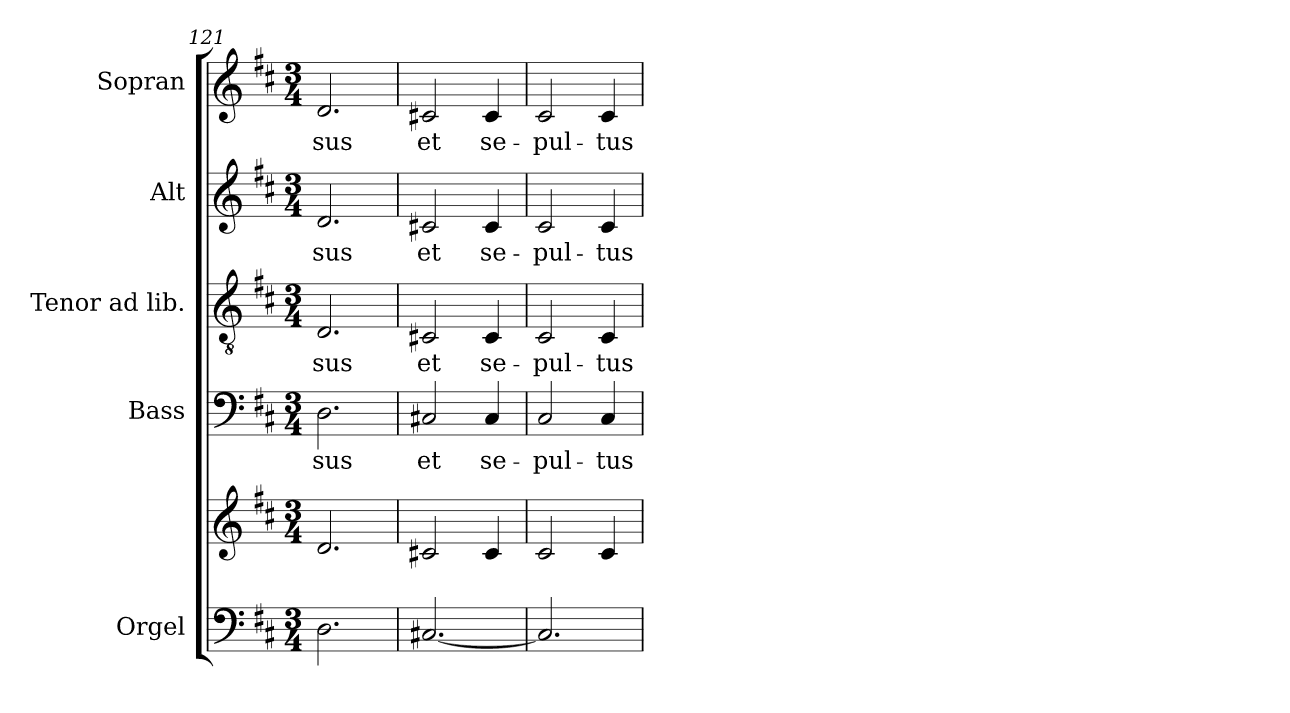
**kern	**kern	**kern	**text	**kern	**text	**kern	**text	**kern	**text
*part5	*part5	*part4	*part4	*part3	*part3	*part2	*part2	*part1	*part1
*staff6	*staff5	*staff4	*staff4	*staff3	*staff3	*staff2	*staff2	*staff1	*staff1
*I"Orgel	*	*I"Bass	*	*I"Tenor ad lib.	*	*I"Alt	*	*I"Sopran	*
*I'Org.	*	*I'B.	*	*I'T.	*	*I'A.	*	*I'S.	*
*clefF4	*clefG2	*clefF4	*	*clefGv2	*	*clefG2	*	*clefG2	*
*k[f#c#]	*k[f#c#]	*k[f#c#]	*	*k[f#c#]	*	*k[f#c#]	*	*k[f#c#]	*
*D:	*D:	*D:	*	*D:	*	*D:	*	*D:	*
*M3/4	*M3/4	*M3/4	*	*M3/4	*	*M3/4	*	*M3/4	*
=121	=121	=121	=121	=121	=121	=121	=121	=121	=121
!	!	!	!LO:LY:b	!	!LO:LY:b	!	!LO:LY:b	!	!LO:LY:b
2.D\	2.d/	2.D\	-sus	2.D/	-sus	2.d/	-sus	2.d/	-sus
!!LO:PB:g=z
=122	=122	=122	=122	=122	=122	=122	=122	=122	=122
!	!	!	!LO:LY:b	!	!LO:LY:b	!	!LO:LY:b	!	!LO:LY:b
[2.C#X/	2c#X/	2C#X/	et	2C#X/	et	2c#X/	et	2c#X/	et
!	!	!	!LO:LY:b	!	!LO:LY:b	!	!LO:LY:b	!	!LO:LY:b
.	4c#/	4C#/	se-	4C#/	se-	4c#/	se-	4c#/	se-
=123	=123	=123	=123	=123	=123	=123	=123	=123	=123
!	!	!	!LO:LY:b	!	!LO:LY:b	!	!LO:LY:b	!	!LO:LY:b
2.C#/]	2c#/	2C#/	-pul-	2C#/	-pul-	2c#/	-pul-	2c#/	-pul-
!	!	!	!LO:LY:b	!	!LO:LY:b	!	!LO:LY:b	!	!LO:LY:b
.	4c#/	4C#/	-tus	4C#/	-tus	4c#/	-tus	4c#/	-tus
=	=	=	=	=	=	=	=	=	=
*-	*-	*-	*-	*-	*-	*-	*-	*-	*-
